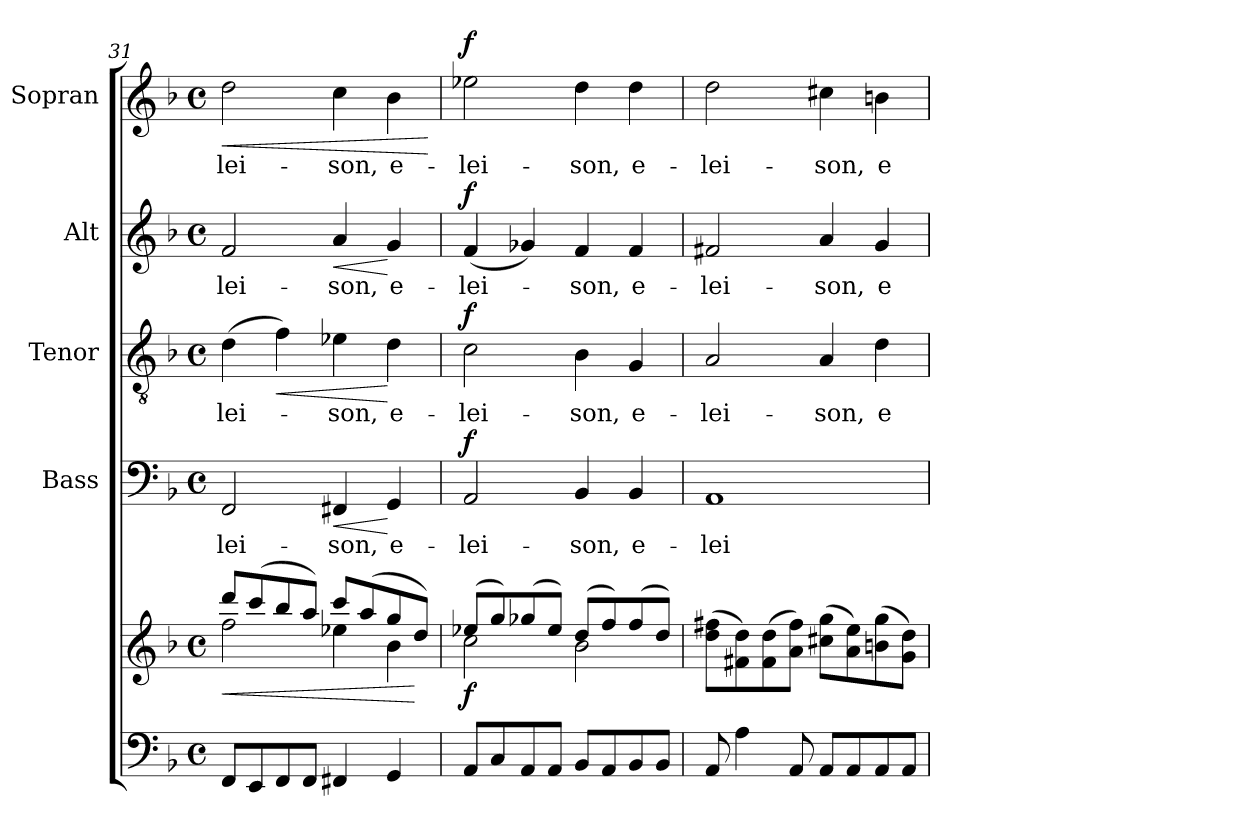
**kern	**kern	**dynam	**kern	**text	**dynam	**kern	**text	**dynam	**kern	**text	**dynam	**kern	**text	**dynam
*part5	*part5	*part5	*part4	*part4	*part4	*part3	*part3	*part3	*part2	*part2	*part2	*part1	*part1	*part1
*staff6	*staff5	*staff5/6	*staff4	*staff4	*staff4	*staff3	*staff3	*staff3	*staff2	*staff2	*staff2	*staff1	*staff1	*staff1
*	*	*	*I"Bass	*	*	*I"Tenor	*	*	*I"Alt	*	*	*I"Sopran	*	*
*	*	*	*I'B.	*	*	*I'T.	*	*	*I'A.	*	*	*I'S.	*	*
*clefF4	*clefG2	*	*clefF4	*	*	*clefGv2	*	*	*clefG2	*	*	*clefG2	*	*
*k[b-]	*k[b-]	*	*k[b-]	*	*	*k[b-]	*	*	*k[b-]	*	*	*k[b-]	*	*
*F:	*F:	*	*F:	*	*	*F:	*	*	*F:	*	*	*F:	*	*
*M4/4	*M4/4	*	*M4/4	*	*	*M4/4	*	*	*M4/4	*	*	*M4/4	*	*
*met(c)	*met(c)	*	*met(c)	*	*	*met(c)	*	*	*met(c)	*	*	*met(c)	*	*
=31	=31	=31	=31	=31	=31	=31	=31	=31	=31	=31	=31	=31	=31	=31
!	!	!LO:HP:b	!	!LO:LY:b	!	!	!LO:LY:b	!	!	!LO:LY:b	!	!	!LO:LY:b	!LO:HP:b
*	*^	*	*	*	*	*	*	*	*	*	*	*	*	*
8FF/L	8ddd/L	2ff\	<	2FF/	-lei-	.	(>4d\	-lei-	.	2f/	-lei-	.	2dd\	-lei-	<
8EE/	(<8ccc/	.	.	.	.	.	.	.	.	.	.	.	.	.	.
!	!	!	!	!	!	!	!	!	!LO:HP:b	!	!	!	!	!	!
8FF/	8bb-/	.	.	.	.	.	4f\)	.	<	.	.	.	.	.	.
8FF/J	8aa/J)	.	.	.	.	.	.	.	.	.	.	.	.	.	.
!	!	!	!	!	!LO:LY:b	!LO:HP:b	!	!LO:LY:b	!	!	!LO:LY:b	!LO:HP:b	!	!LO:LY:b	!
4FF#X/	8ccc/L	4ee-X\	.	4FF#X/	-son,	<	4e-X\	-son,	.	4a/	-son,	<	4cc\	-son,	.
.	(>8aa/	.	.	.	.	.	.	.	.	.	.	.	.	.	.
!	!	!	!	!	!LO:LY:b	!	!	!LO:LY:b	!	!	!LO:LY:b	!	!	!LO:LY:b	!
4GG/	8gg/	4b-\	.	4GG/	e-	[	4d\	e-	[	4g/	e-	[	4b-\	e-	.
.	8dd/J)	.	[	.	.	.	.	.	.	.	.	.	.	.	.
*	*v	*v	*	*	*	*	*	*	*	*	*	*	*	*	*
.	.	.	.	.	.	.	.	.	.	.	.	.	.	[
=32	=32	=32	=32	=32	=32	=32	=32	=32	=32	=32	=32	=32	=32	=32
*	*^	*	*	*	*	*	*	*	*	*	*	*	*	*
!	!	!	!LO:DY:b	!	!LO:LY:b	!LO:DY:a	!	!LO:LY:b	!LO:DY:a	!	!LO:LY:b	!LO:DY:a	!	!LO:LY:b	!LO:DY:a
8AA/L	(>8ee-X/L	2cc\	f	2AA/	-lei-	f	2c\	-lei-	f	(<4f/	-lei-	f	2ee-X\	-lei-	f
8C/	8gg/)	.	.	.	.	.	.	.	.	.	.	.	.	.	.
8AA/	(>8gg-X/	.	.	.	.	.	.	.	.	4g-X/)	.	.	.	.	.
8AA/J	8ee-/J)	.	.	.	.	.	.	.	.	.	.	.	.	.	.
!	!	!	!	!	!LO:LY:b	!	!	!LO:LY:b	!	!	!LO:LY:b	!	!	!LO:LY:b	!
8BB-/L	(>8dd/L	2b-\	.	4BB-/	-son,	.	4B-\	-son,	.	4f/	-son,	.	4dd\	-son,	.
8AA/	8ff/)	.	.	.	.	.	.	.	.	.	.	.	.	.	.
!	!	!	!	!	!LO:LY:b	!	!	!LO:LY:b	!	!	!LO:LY:b	!	!	!LO:LY:b	!
8BB-/	(>8ff/	.	.	4BB-/	e-	.	4G/	e-	.	4f/	e-	.	4dd\	e-	.
8BB-/J	8dd/J)	.	.	.	.	.	.	.	.	.	.	.	.	.	.
*	*v	*v	*	*	*	*	*	*	*	*	*	*	*	*	*
=33	=33	=33	=33	=33	=33	=33	=33	=33	=33	=33	=33	=33	=33	=33
!	!	!	!	!LO:LY:b	!	!	!LO:LY:b	!	!	!LO:LY:b	!	!	!LO:LY:b	!
8AA/	(>8dd\ 8ff#X\L	.	1AA	-lei-	.	2A/	-lei-	.	2f#X/	-lei-	.	2dd\	-lei-	.
4A\	8f#X\ 8dd\)	.	.	.	.	.	.	.	.	.	.	.	.	.
.	(>8f#\ 8dd\	.	.	.	.	.	.	.	.	.	.	.	.	.
8AA/	8a\ 8ff#\J)	.	.	.	.	.	.	.	.	.	.	.	.	.
!	!	!	!	!	!	!	!LO:LY:b	!	!	!LO:LY:b	!	!	!LO:LY:b	!
8AA/L	(>8cc#X\ 8gg\L	.	.	.	.	4A/	-son,	.	4a/	-son,	.	4cc#X\	-son,	.
8AA/	8a\ 8ee\)	.	.	.	.	.	.	.	.	.	.	.	.	.
!	!	!	!	!	!	!	!LO:LY:b	!	!	!LO:LY:b	!	!	!LO:LY:b	!
8AA/	(>8bn\ 8gg\	.	.	.	.	4d\	e-	.	4g/	e-	.	4bn\	e-	.
8AA/J	8g\ 8dd\J)	.	.	.	.	.	.	.	.	.	.	.	.	.
=	=	=	=	=	=	=	=	=	=	=	=	=	=	=
*-	*-	*-	*-	*-	*-	*-	*-	*-	*-	*-	*-	*-	*-	*-
